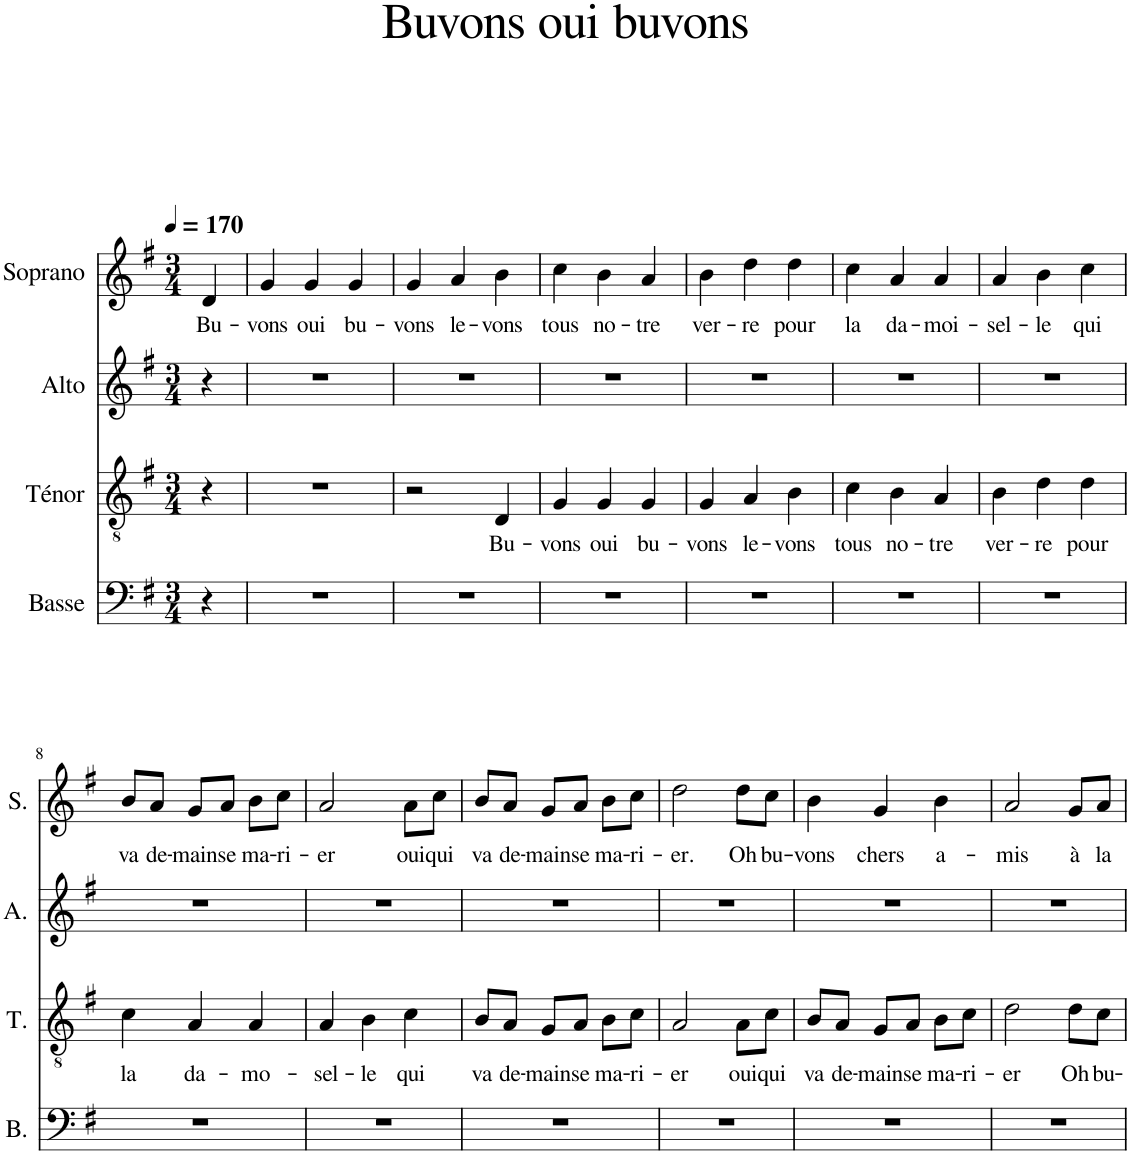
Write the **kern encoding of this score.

**kern	**kern	**text	**kern	**kern	**text
*part4	*part3	*part3	*part2	*part1	*part1
*staff4	*staff3	*staff3	*staff2	*staff1	*staff1
*I"Basse	*I"Ténor	*	*I"Alto	*I"Soprano	*
*I'B.	*I'T.	*	*I'A.	*I'S.	*
*clefF4	*clefGv2	*	*clefG2	*clefG2	*
*k[f#]	*k[f#]	*	*k[f#]	*k[f#]	*
*M3/4	*M3/4	*	*M3/4	*M3/4	*
*MM170	*MM170	*	*MM170	*MM170	*
=1	=1	=1	=1	=1	=1
!	!	!	!	!	!LO:LY:b
4r	4r	.	4r	4d/	Bu-
=2	=2	=2	=2	=2	=2
!	!	!	!	!	!LO:LY:b
2.r	2.r	.	2.r	4g/	-vons
!	!	!	!	!	!LO:LY:b
.	.	.	.	4g/	oui
!	!	!	!	!	!LO:LY:b
.	.	.	.	4g/	bu-
=3	=3	=3	=3	=3	=3
!	!	!	!	!	!LO:LY:b
2.r	2r	.	2.r	4g/	-vons
!	!	!	!	!	!LO:LY:b
.	.	.	.	4a/	le-
!	!	!LO:LY:b	!	!	!LO:LY:b
.	4D/	Bu-	.	4b\	-vons
=4	=4	=4	=4	=4	=4
!	!	!LO:LY:b	!	!	!LO:LY:b
2.r	4G/	-vons	2.r	4cc\	tous
!	!	!LO:LY:b	!	!	!LO:LY:b
.	4G/	oui	.	4b\	no-
!	!	!LO:LY:b	!	!	!LO:LY:b
.	4G/	bu-	.	4a/	-tre
=5	=5	=5	=5	=5	=5
!	!	!LO:LY:b	!	!	!LO:LY:b
2.r	4G/	-vons	2.r	4b\	ver-
!	!	!LO:LY:b	!	!	!LO:LY:b
.	4A/	le-	.	4dd\	-re
!	!	!LO:LY:b	!	!	!LO:LY:b
.	4B\	-vons	.	4dd\	pour
=6	=6	=6	=6	=6	=6
!	!	!LO:LY:b	!	!	!LO:LY:b
2.r	4c\	tous	2.r	4cc\	la
!	!	!LO:LY:b	!	!	!LO:LY:b
.	4B\	no-	.	4a/	da-
!	!	!LO:LY:b	!	!	!LO:LY:b
.	4A/	-tre	.	4a/	-moi-
=7	=7	=7	=7	=7	=7
!	!	!LO:LY:b	!	!	!LO:LY:b
2.r	4B\	ver-	2.r	4a/	-sel-
!	!	!LO:LY:b	!	!	!LO:LY:b
.	4d\	-re	.	4b\	-le
!	!	!LO:LY:b	!	!	!LO:LY:b
.	4d\	pour	.	4cc\	qui
!!LO:LB:g=z
=8	=8	=8	=8	=8	=8
!	!	!LO:LY:b	!	!	!LO:LY:b
2.r	4c\	la	2.r	8b/L	va
!	!	!	!	!	!LO:LY:b
.	.	.	.	8a/J	de-
!	!	!LO:LY:b	!	!	!LO:LY:b
.	4A/	da-	.	8g/L	-main
!	!	!	!	!	!LO:LY:b
.	.	.	.	8a/J	se
!	!	!LO:LY:b	!	!	!LO:LY:b
.	4A/	-mo-	.	8b\L	ma-
!	!	!	!	!	!LO:LY:b
.	.	.	.	8cc\J	-ri-
=9	=9	=9	=9	=9	=9
!	!	!LO:LY:b	!	!	!LO:LY:b
2.r	4A/	-sel-	2.r	2a/	-er
!	!	!LO:LY:b	!	!	!
.	4B\	-le	.	.	.
!	!	!LO:LY:b	!	!	!LO:LY:b
.	4c\	qui	.	8a\L	oui
!	!	!	!	!	!LO:LY:b
.	.	.	.	8cc\J	qui
=10	=10	=10	=10	=10	=10
!	!	!LO:LY:b	!	!	!LO:LY:b
2.r	8B/L	va	2.r	8b/L	va
!	!	!LO:LY:b	!	!	!LO:LY:b
.	8A/J	de-	.	8a/J	de-
!	!	!LO:LY:b	!	!	!LO:LY:b
.	8G/L	-main	.	8g/L	-main
!	!	!LO:LY:b	!	!	!LO:LY:b
.	8A/J	se	.	8a/J	se
!	!	!LO:LY:b	!	!	!LO:LY:b
.	8B\L	ma-	.	8b\L	ma-
!	!	!LO:LY:b	!	!	!LO:LY:b
.	8c\J	-ri-	.	8cc\J	-ri-
=11	=11	=11	=11	=11	=11
!	!	!LO:LY:b	!	!	!LO:LY:b
2.r	2A/	-er	2.r	2dd\	-er.
!	!	!LO:LY:b	!	!	!LO:LY:b
.	8A\L	oui	.	8dd\L	Oh
!	!	!LO:LY:b	!	!	!LO:LY:b
.	8c\J	qui	.	8cc\J	bu-
=12	=12	=12	=12	=12	=12
!	!	!LO:LY:b	!	!	!LO:LY:b
2.r	8B/L	va	2.r	4b\	-vons
!	!	!LO:LY:b	!	!	!
.	8A/J	de-	.	.	.
!	!	!LO:LY:b	!	!	!LO:LY:b
.	8G/L	-main	.	4g/	chers
!	!	!LO:LY:b	!	!	!
.	8A/J	se	.	.	.
!	!	!LO:LY:b	!	!	!LO:LY:b
.	8B\L	ma-	.	4b\	a-
!	!	!LO:LY:b	!	!	!
.	8c\J	-ri-	.	.	.
=13	=13	=13	=13	=13	=13
!	!	!LO:LY:b	!	!	!LO:LY:b
2.r	2d\	-er	2.r	2a/	-mis
!	!	!LO:LY:b	!	!	!LO:LY:b
.	8d\L	Oh	.	8g/L	à
!	!	!LO:LY:b	!	!	!LO:LY:b
.	8c\J	bu-	.	8a/J	la
=	=	=	=	=	=
*-	*-	*-	*-	*-	*-
